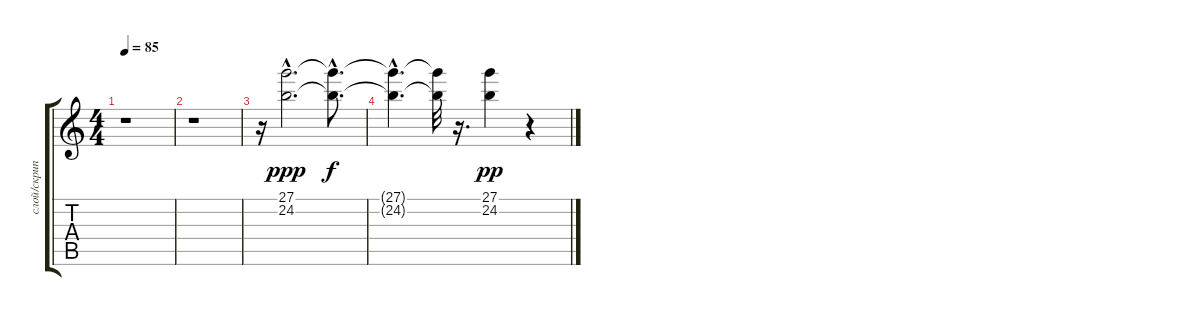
\track ("слой/скрипки/" "слой/скрип") {instrument stringensemble1}
\staff {score tabs}
\tuning (E4 B3 G3 D3 A2 E2) {hide}
\ts (4 4)
\tempo 85
\clef g2
\ks c
r.1{dy pp} |
r.1 |
r.16 (27.1{hac} 24.2{hac}).2{d dy ppp} (27.1{hac t} 24.2{hac t}).8{d dy f} |
(27.1{hac t} 24.2{hac t}).4{d} (27.1{t} 24.2{t}).32 r.16{d} (27.1 24.2).4{dy pp} r.4
